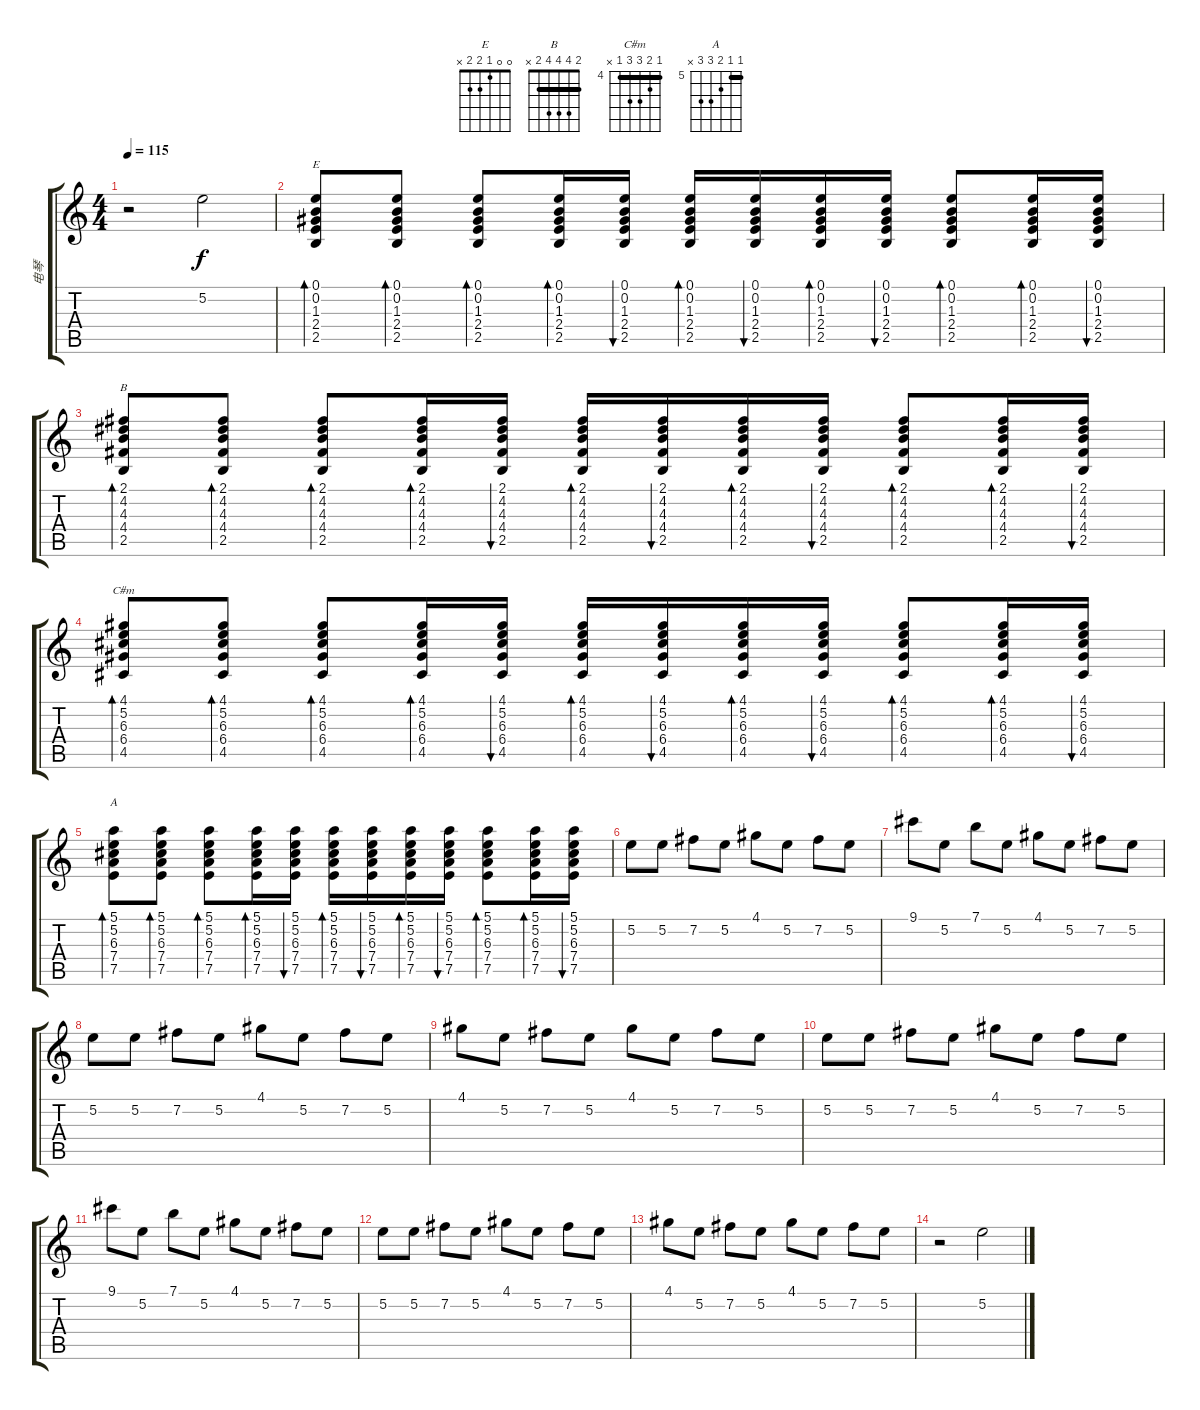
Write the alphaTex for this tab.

\track ("电琴" "电琴") {instrument overdrivenguitar}
\staff {score tabs}
\tuning (E4 B3 G3 D3 A2 E2) {hide}
\chord ("E" 0 0 1 2 2 x)
\chord ("B" 2 4 4 4 2 x) {barre 2}
\chord ("C#m" 4 5 6 6 4 x) {firstfret 4 barre 4}
\chord ("A" 5 5 6 7 7 x) {firstfret 5 barre 5}
\ts (4 4)
\tempo 115
\clef g2
\ks c
r.2{dy f} 5.2.2{volume 6} |
(0.1 0.2 1.3 2.4 2.5).8{bd 30 ch "E" volume 8 balance 0} (0.1 0.2 1.3 2.4 2.5).8{bd 30} (0.1 0.2 1.3 2.4 2.5).8{bd 30} (0.1 0.2 1.3 2.4 2.5).16{bd 30} (0.1 0.2 1.3 2.4 2.5).16{bu 30} (0.1 0.2 1.3 2.4 2.5).16{bd 30} (0.1 0.2 1.3 2.4 2.5).16{bu 30} (0.1 0.2 1.3 2.4 2.5).16{bd 30} (0.1 0.2 1.3 2.4 2.5).16{bu 30} (0.1 0.2 1.3 2.4 2.5).8{bd 30} (0.1 0.2 1.3 2.4 2.5).16{bd 30} (0.1 0.2 1.3 2.4 2.5).16{bu 30} |
(2.1 4.2 4.3 4.4 2.5).8{bd 30 ch "B" volume 8 balance 0} (2.1 4.2 4.3 4.4 2.5).8{bd 30} (2.1 4.2 4.3 4.4 2.5).8{bd 30} (2.1 4.2 4.3 4.4 2.5).16{bd 30} (2.1 4.2 4.3 4.4 2.5).16{bu 30} (2.1 4.2 4.3 4.4 2.5).16{bd 30} (2.1 4.2 4.3 4.4 2.5).16{bu 30} (2.1 4.2 4.3 4.4 2.5).16{bd 30} (2.1 4.2 4.3 4.4 2.5).16{bu 30} (2.1 4.2 4.3 4.4 2.5).8{bd 30} (2.1 4.2 4.3 4.4 2.5).16{bd 30} (2.1 4.2 4.3 4.4 2.5).16{bu 30} |
(4.1 5.2 6.3 6.4 4.5).8{bd 30 ch "C#m" volume 8 balance 0} (4.1 5.2 6.3 6.4 4.5).8{bd 30} (4.1 5.2 6.3 6.4 4.5).8{bd 30} (4.1 5.2 6.3 6.4 4.5).16{bd 30} (4.1 5.2 6.3 6.4 4.5).16{bu 30} (4.1 5.2 6.3 6.4 4.5).16{bd 30} (4.1 5.2 6.3 6.4 4.5).16{bu 30} (4.1 5.2 6.3 6.4 4.5).16{bd 30} (4.1 5.2 6.3 6.4 4.5).16{bu 30} (4.1 5.2 6.3 6.4 4.5).8{bd 30} (4.1 5.2 6.3 6.4 4.5).16{bd 30} (4.1 5.2 6.3 6.4 4.5).16{bu 30} |
(5.1 5.2 6.3 7.4 7.5).8{bd 30 ch "A" volume 8 balance 0} (5.1 5.2 6.3 7.4 7.5).8{bd 30} (5.1 5.2 6.3 7.4 7.5).8{bd 30} (5.1 5.2 6.3 7.4 7.5).16{bd 30} (5.1 5.2 6.3 7.4 7.5).16{bu 30} (5.1 5.2 6.3 7.4 7.5).16{bd 30} (5.1 5.2 6.3 7.4 7.5).16{bu 30} (5.1 5.2 6.3 7.4 7.5).16{bd 30} (5.1 5.2 6.3 7.4 7.5).16{bu 30} (5.1 5.2 6.3 7.4 7.5).8{bd 30} (5.1 5.2 6.3 7.4 7.5).16{bd 30} (5.1 5.2 6.3 7.4 7.5).16{bu 30} |
5.2.8{volume 10} 5.2.8 7.2.8 5.2.8 4.1.8 5.2.8 7.2.8 5.2.8 |
9.1.8 5.2.8 7.1.8 5.2.8 4.1.8 5.2.8 7.2.8 5.2.8 |
5.2.8 5.2.8 7.2.8 5.2.8 4.1.8 5.2.8 7.2.8 5.2.8 |
4.1.8 5.2.8 7.2.8 5.2.8 4.1.8 5.2.8 7.2.8 5.2.8 |
5.2.8{volume 8} 5.2.8 7.2.8 5.2.8 4.1.8 5.2.8 7.2.8 5.2.8 |
9.1.8 5.2.8 7.1.8 5.2.8 4.1.8 5.2.8 7.2.8 5.2.8 |
5.2.8 5.2.8 7.2.8 5.2.8 4.1.8 5.2.8 7.2.8 5.2.8 |
4.1.8 5.2.8 7.2.8 5.2.8 4.1.8 5.2.8 7.2.8 5.2.8 |
r.2 5.2.2{volume 6}
